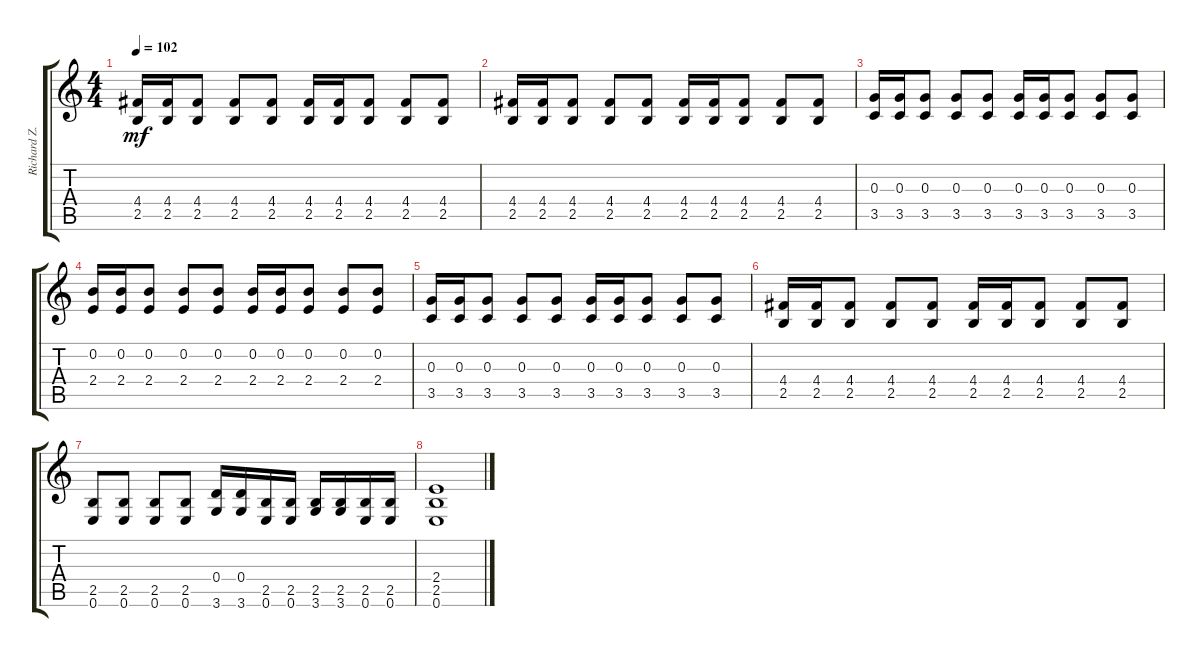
\track ("Richard Z. Kruspe-Bernstein" "Richard Z.") {instrument distortionguitar}
\staff {score tabs}
\tuning (E4 B3 G3 D3 A2 E2) {hide}
\ts (4 4)
\tempo 102
\clef g2
\ks c
(4.4 2.5).16{dy mf} (4.4 2.5).16 (4.4 2.5).8 (4.4 2.5).8 (4.4 2.5).8 (4.4 2.5).16 (4.4 2.5).16 (4.4 2.5).8 (4.4 2.5).8 (4.4 2.5).8 |
(4.4 2.5).16 (4.4 2.5).16 (4.4 2.5).8 (4.4 2.5).8 (4.4 2.5).8 (4.4 2.5).16 (4.4 2.5).16 (4.4 2.5).8 (4.4 2.5).8 (4.4 2.5).8 |
(0.3 3.5).16 (0.3 3.5).16 (0.3 3.5).8 (0.3 3.5).8 (0.3 3.5).8 (0.3 3.5).16 (0.3 3.5).16 (0.3 3.5).8 (0.3 3.5).8 (0.3 3.5).8 |
(0.2 2.4).16 (0.2 2.4).16 (0.2 2.4).8 (0.2 2.4).8 (0.2 2.4).8 (0.2 2.4).16 (0.2 2.4).16 (0.2 2.4).8 (0.2 2.4).8 (0.2 2.4).8 |
(0.3 3.5).16 (0.3 3.5).16 (0.3 3.5).8 (0.3 3.5).8 (0.3 3.5).8 (0.3 3.5).16 (0.3 3.5).16 (0.3 3.5).8 (0.3 3.5).8 (0.3 3.5).8 |
(4.4 2.5).16 (4.4 2.5).16 (4.4 2.5).8 (4.4 2.5).8 (4.4 2.5).8 (4.4 2.5).16 (4.4 2.5).16 (4.4 2.5).8 (4.4 2.5).8 (4.4 2.5).8 |
(2.5 0.6).8 (2.5 0.6).8 (2.5 0.6).8 (2.5 0.6).8 (0.4 3.6).16 (0.4 3.6).16 (2.5 0.6).16 (2.5 0.6).16 (2.5 3.6).16 (2.5 3.6).16 (2.5 0.6).16 (2.5 0.6).16 |
(2.4 2.5 0.6).1
